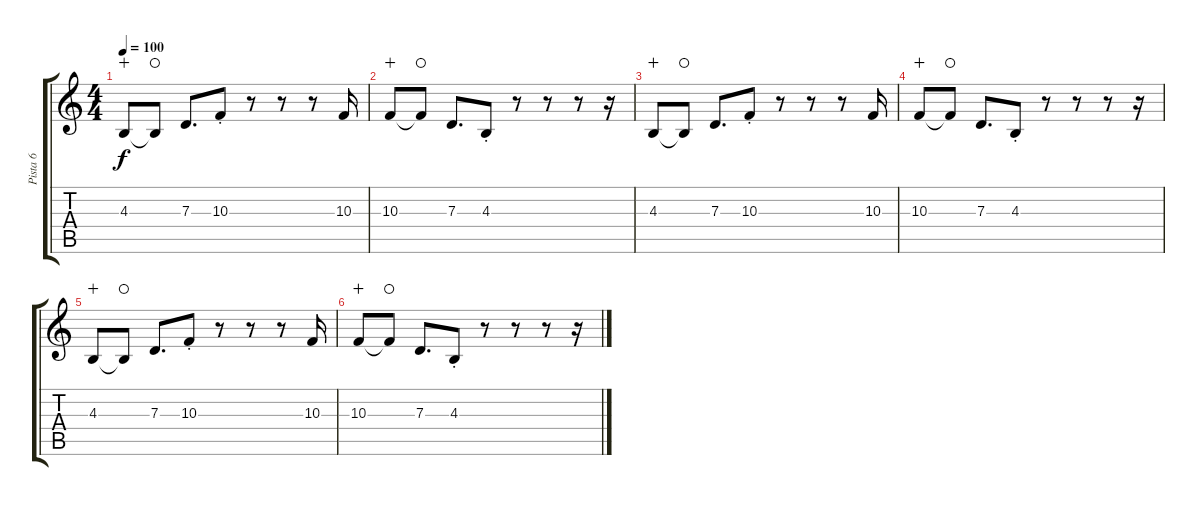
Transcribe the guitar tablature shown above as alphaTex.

\track ("Pista 6" "Pista 6") {instrument xylophone}
\staff {score tabs}
\tuning (E4 B3 G3 D3 A2 E2) {hide}
\ts (4 4)
\tempo 100
\clef g2
\ks c
4.3.8{dy f wahc} 4.3{t}.8{waho} 7.3.8{d} 10.3{st}.8 r.8 r.8 r.8 10.3.16 |
10.3.8{wahc} 10.3{t}.8{waho} 7.3.8{d} 4.3{st}.8 r.8 r.8 r.8 r.16 |
4.3.8{wahc} 4.3{t}.8{waho} 7.3.8{d} 10.3{st}.8 r.8 r.8 r.8 10.3.16 |
10.3.8{wahc} 10.3{t}.8{waho} 7.3.8{d} 4.3{st}.8 r.8 r.8 r.8 r.16 |
4.3.8{wahc} 4.3{t}.8{waho} 7.3.8{d} 10.3{st}.8 r.8 r.8 r.8 10.3.16 |
10.3.8{wahc} 10.3{t}.8{waho} 7.3.8{d} 4.3{st}.8 r.8 r.8 r.8 r.16
